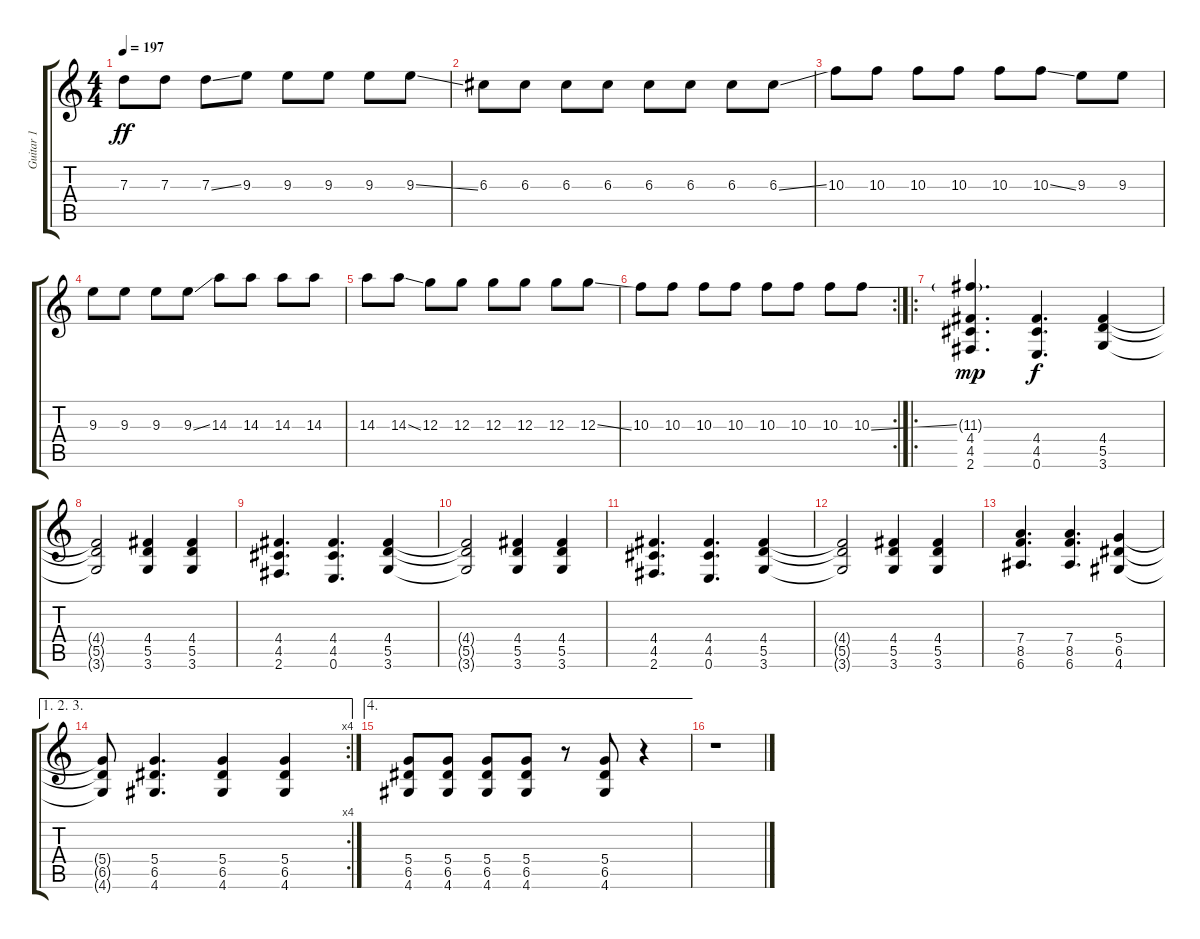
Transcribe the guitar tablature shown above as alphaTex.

\track ("Guitar 1" "Guitar 1") {instrument distortionguitar}
\staff {score tabs}
\tuning (E4 B3 G3 D3 A2 E2) {hide}
\ts (4 4)
\tempo 197
\clef g2
\ks c
7.3.8{dy ff} 7.3.8 7.3{ss}.8 9.3.8 9.3.8 9.3.8 9.3.8 9.3{ss}.8 |
6.3.8 6.3.8 6.3.8 6.3.8 6.3.8 6.3.8 6.3.8 6.3{ss}.8 |
10.3.8 10.3.8 10.3.8 10.3.8 10.3.8 10.3{ss}.8 9.3.8 9.3.8 |
9.3.8 9.3.8 9.3.8 9.3{ss}.8 14.3.8 14.3.8 14.3.8 14.3.8 |
14.3.8 14.3{ss}.8 12.3.8 12.3.8 12.3.8 12.3.8 12.3.8 12.3{ss}.8 |
\rc 2
10.3.8 10.3.8 10.3.8 10.3.8 10.3.8 10.3.8 10.3.8 10.3{ss}.8 |
\ro
(11.3{g} 4.4 4.5 2.6).4{d dy mp} (4.4 4.5 0.6).4{d dy f} (4.4 5.5 3.6).4 |
(4.4{t} 5.5{t} 3.6{t}).2 (4.4 5.5 3.6).4 (4.4 5.5 3.6).4 |
(4.4 4.5 2.6).4{d} (4.4 4.5 0.6).4{d} (4.4 5.5 3.6).4 |
(4.4{t} 5.5{t} 3.6{t}).2 (4.4 5.5 3.6).4 (4.4 5.5 3.6).4 |
(4.4 4.5 2.6).4{d} (4.4 4.5 0.6).4{d} (4.4 5.5 3.6).4 |
(4.4{t} 5.5{t} 3.6{t}).2 (4.4 5.5 3.6).4 (4.4 5.5 3.6).4 |
(7.4 8.5 6.6).4{d} (7.4 8.5 6.6).4{d} (5.4 6.5 4.6).4 |
\ae (1 2 3)
\rc 4
(5.4{t} 6.5{t} 4.6{t}).8 (5.4 6.5 4.6).4{d} (5.4 6.5 4.6).4 (5.4 6.5 4.6).4 |
\ae 4
(5.4 6.5 4.6).8 (5.4 6.5 4.6).8 (5.4 6.5 4.6).8 (5.4 6.5 4.6).8 r.8 (5.4 6.5 4.6).8 r.4 |
r.1
